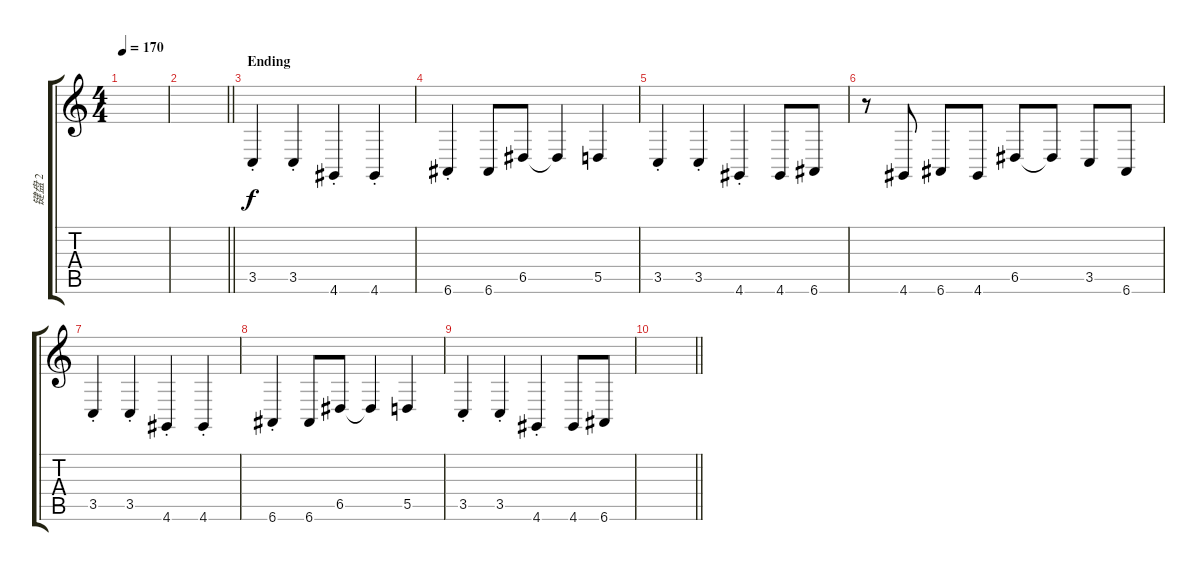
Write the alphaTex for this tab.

\track ("键盘 2" "键盘 2") {instrument tenorsax}
\staff {score tabs}
\tuning (E4 B3 G3 D3 A2 E2) {hide}
\ts (4 4)
\tempo 170
\clef g2
\ks c
|
\barLineRight lightlight
|
\section ("" "Ending")
3.5{st}.4 3.5{st}.4 4.6{st}.4 4.6{st}.4 |
6.6{st}.4 6.6.8 6.5.8 6.5{t}.4 5.5.4 |
3.5{st}.4 3.5{st}.4 4.6{st}.4 4.6.8 6.6.8 |
r.8 4.6.8 6.6.8 4.6.8 6.5.8 6.5{t}.8 3.5.8 6.6.8 |
3.5{st}.4 3.5{st}.4 4.6{st}.4 4.6{st}.4 |
6.6{st}.4 6.6.8 6.5.8 6.5{t}.4 5.5.4 |
3.5{st}.4 3.5{st}.4 4.6{st}.4 4.6.8 6.6.8 |
\barLineRight lightlight
